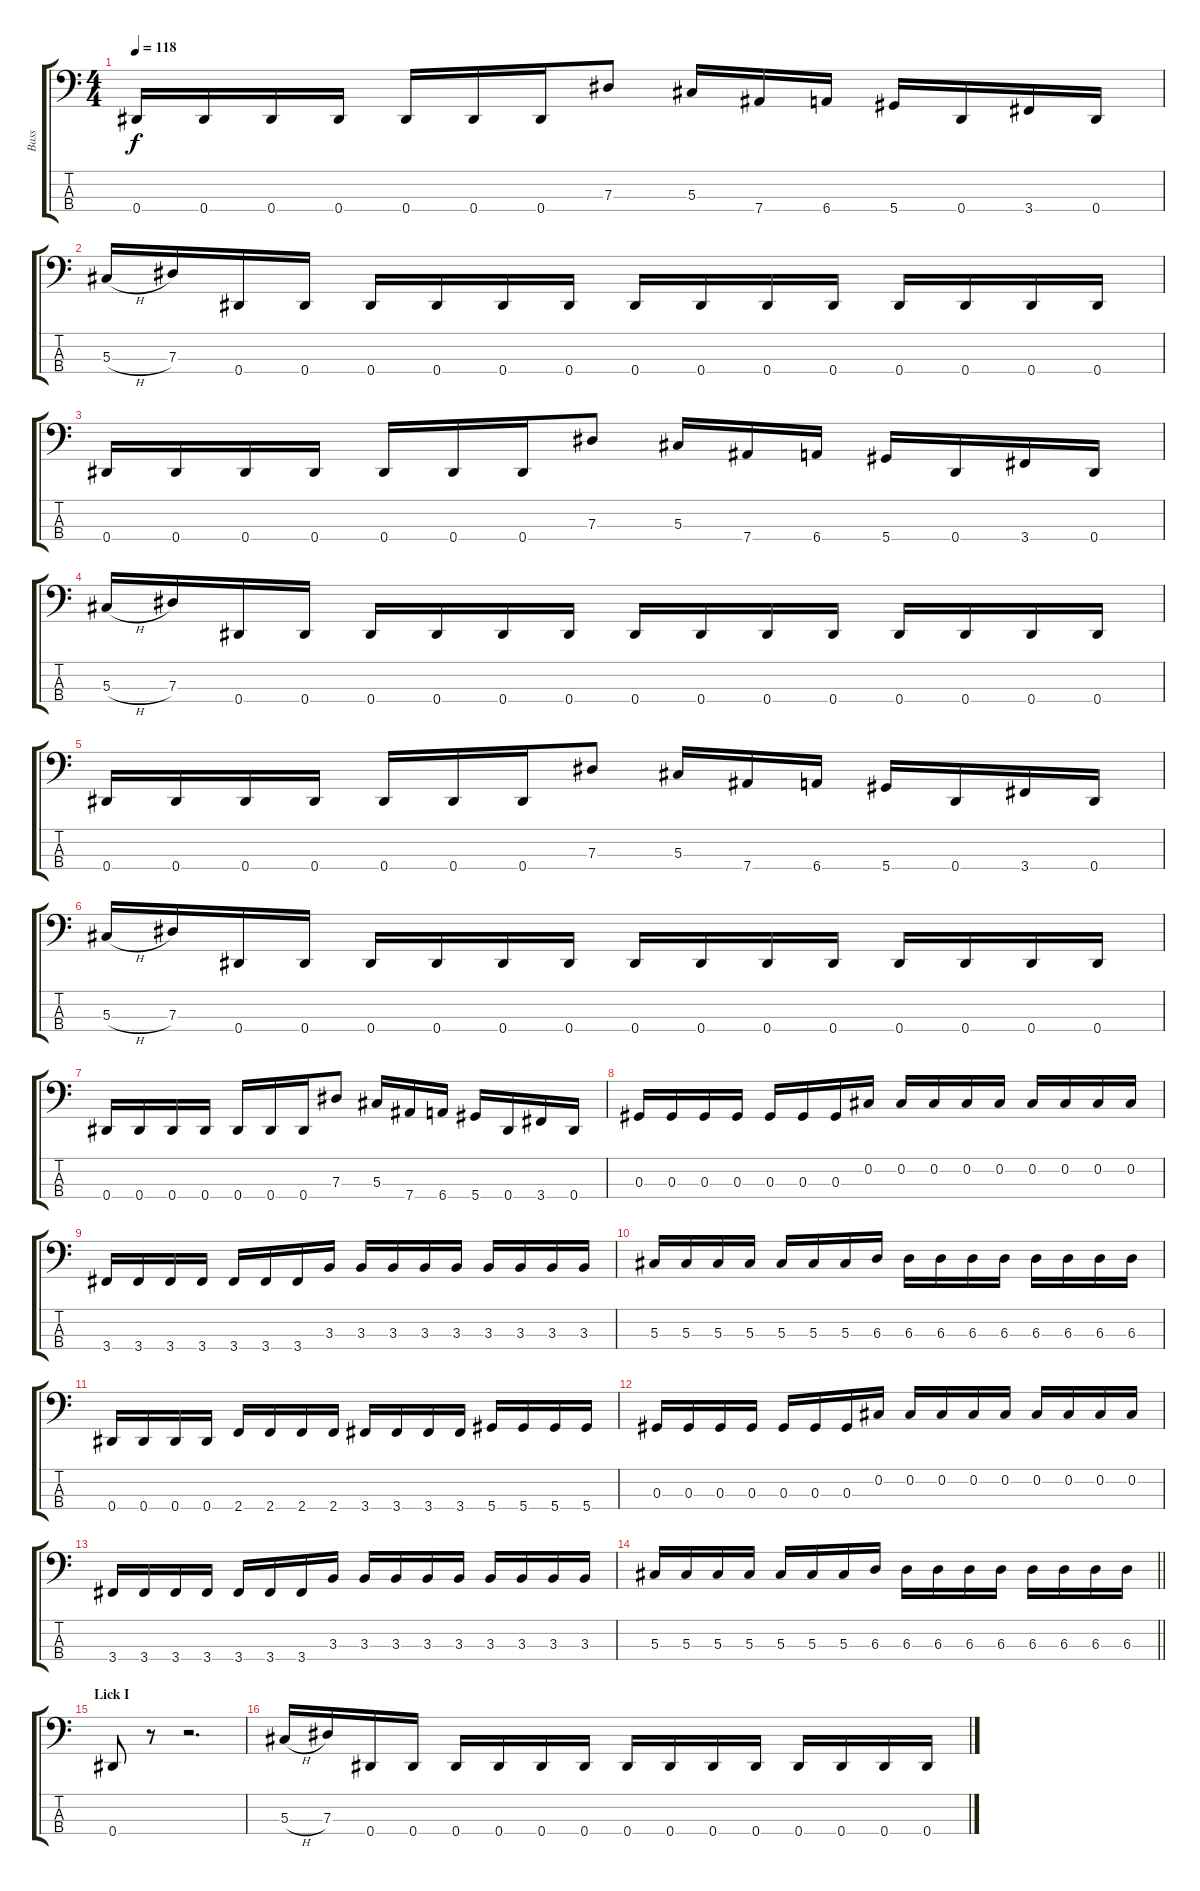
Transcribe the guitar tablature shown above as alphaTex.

\track ("Bass" "Bass") {instrument electricbasspick}
\staff {score tabs}
\tuning (Gb2 Db2 Ab1 Eb1) {hide}
\ts (4 4)
\tempo 118
\clef f4
\ks c
0.4.16{dy f} 0.4.16 0.4.16 0.4.16 0.4.16 0.4.16 0.4.16 7.3.8 5.3.16 7.4.16 6.4.16 5.4.16 0.4.16 3.4.16 0.4.16 |
5.3{h}.16 7.3.16 0.4.16 0.4.16 0.4.16 0.4.16 0.4.16 0.4.16 0.4.16 0.4.16 0.4.16 0.4.16 0.4.16 0.4.16 0.4.16 0.4.16 |
0.4.16 0.4.16 0.4.16 0.4.16 0.4.16 0.4.16 0.4.16 7.3.8 5.3.16 7.4.16 6.4.16 5.4.16 0.4.16 3.4.16 0.4.16 |
5.3{h}.16 7.3.16 0.4.16 0.4.16 0.4.16 0.4.16 0.4.16 0.4.16 0.4.16 0.4.16 0.4.16 0.4.16 0.4.16 0.4.16 0.4.16 0.4.16 |
0.4.16 0.4.16 0.4.16 0.4.16 0.4.16 0.4.16 0.4.16 7.3.8 5.3.16 7.4.16 6.4.16 5.4.16 0.4.16 3.4.16 0.4.16 |
5.3{h}.16 7.3.16 0.4.16 0.4.16 0.4.16 0.4.16 0.4.16 0.4.16 0.4.16 0.4.16 0.4.16 0.4.16 0.4.16 0.4.16 0.4.16 0.4.16 |
0.4.16 0.4.16 0.4.16 0.4.16 0.4.16 0.4.16 0.4.16 7.3.8 5.3.16 7.4.16 6.4.16 5.4.16 0.4.16 3.4.16 0.4.16 |
0.3.16 0.3.16 0.3.16 0.3.16 0.3.16 0.3.16 0.3.16 0.2.16 0.2.16 0.2.16 0.2.16 0.2.16 0.2.16 0.2.16 0.2.16 0.2.16 |
3.4.16 3.4.16 3.4.16 3.4.16 3.4.16 3.4.16 3.4.16 3.3.16 3.3.16 3.3.16 3.3.16 3.3.16 3.3.16 3.3.16 3.3.16 3.3.16 |
5.3.16 5.3.16 5.3.16 5.3.16 5.3.16 5.3.16 5.3.16 6.3.16 6.3.16 6.3.16 6.3.16 6.3.16 6.3.16 6.3.16 6.3.16 6.3.16 |
0.4.16 0.4.16 0.4.16 0.4.16 2.4.16 2.4.16 2.4.16 2.4.16 3.4.16 3.4.16 3.4.16 3.4.16 5.4.16 5.4.16 5.4.16 5.4.16 |
0.3.16 0.3.16 0.3.16 0.3.16 0.3.16 0.3.16 0.3.16 0.2.16 0.2.16 0.2.16 0.2.16 0.2.16 0.2.16 0.2.16 0.2.16 0.2.16 |
3.4.16 3.4.16 3.4.16 3.4.16 3.4.16 3.4.16 3.4.16 3.3.16 3.3.16 3.3.16 3.3.16 3.3.16 3.3.16 3.3.16 3.3.16 3.3.16 |
\barLineRight lightlight
5.3.16 5.3.16 5.3.16 5.3.16 5.3.16 5.3.16 5.3.16 6.3.16 6.3.16 6.3.16 6.3.16 6.3.16 6.3.16 6.3.16 6.3.16 6.3.16 |
\section ("" "Lick I")
0.4.8 r.8 r.2{d} |
5.3{h}.16 7.3.16 0.4.16 0.4.16 0.4.16 0.4.16 0.4.16 0.4.16 0.4.16 0.4.16 0.4.16 0.4.16 0.4.16 0.4.16 0.4.16 0.4.16
